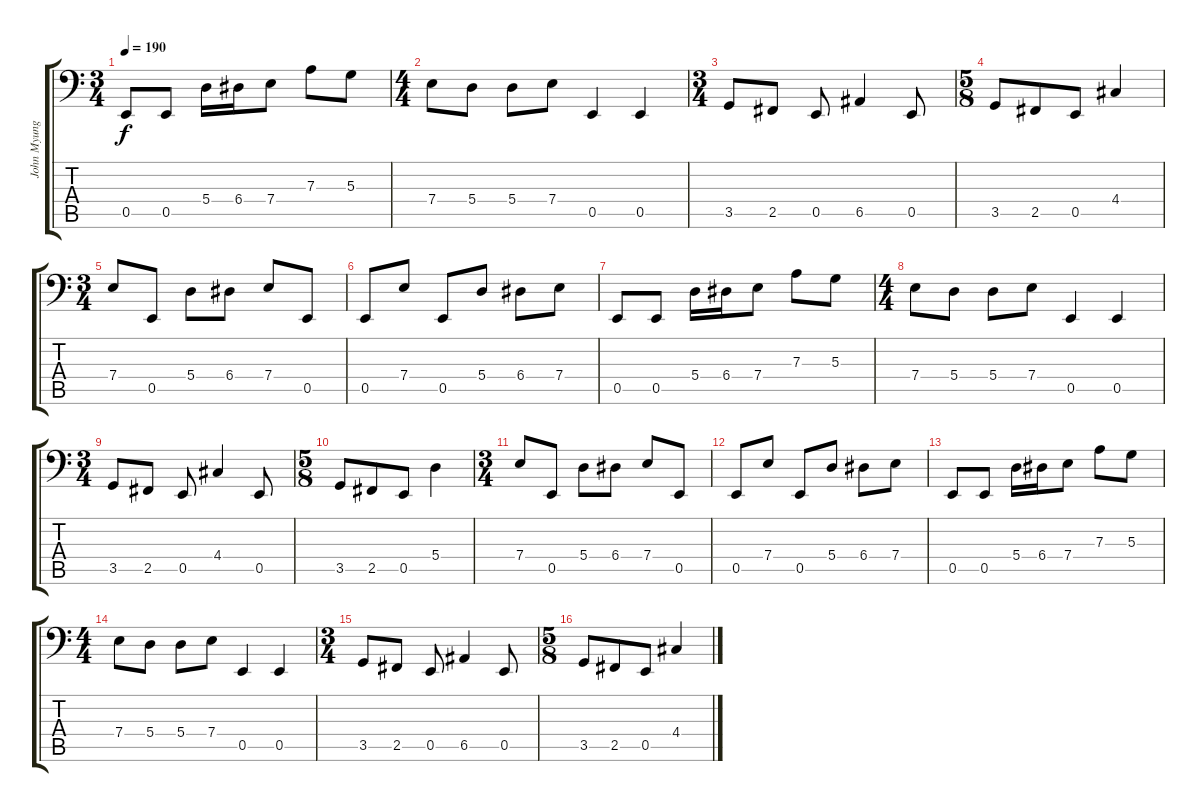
\track ("John Myung - Bass" "John Myung") {instrument electricbassfinger}
\staff {score tabs}
\tuning (C3 G2 D2 A1 E1 B0) {hide}
\ts (3 4)
\tempo 190
\clef f4
\ks c
0.5.8{dy f} 0.5.8 5.4.16 6.4.16 7.4.8 7.3.8 5.3.8 |
\ts (4 4)
7.4.8 5.4.8 5.4.8 7.4.8 0.5.4 0.5.4 |
\ts (3 4)
3.5.8 2.5.8 0.5.8 6.5.4 0.5.8 |
\ts (5 8)
3.5.8 2.5.8 0.5.8 4.4.4 |
\ts (3 4)
7.4.8 0.5.8 5.4.8 6.4.8 7.4.8 0.5.8 |
0.5.8 7.4.8 0.5.8 5.4.8 6.4.8 7.4.8 |
0.5.8 0.5.8 5.4.16 6.4.16 7.4.8 7.3.8 5.3.8 |
\ts (4 4)
7.4.8 5.4.8 5.4.8 7.4.8 0.5.4 0.5.4 |
\ts (3 4)
3.5.8 2.5.8 0.5.8 4.4.4 0.5.8 |
\ts (5 8)
3.5.8 2.5.8 0.5.8 5.4.4 |
\ts (3 4)
7.4.8 0.5.8 5.4.8 6.4.8 7.4.8 0.5.8 |
0.5.8 7.4.8 0.5.8 5.4.8 6.4.8 7.4.8 |
0.5.8 0.5.8 5.4.16 6.4.16 7.4.8 7.3.8 5.3.8 |
\ts (4 4)
7.4.8 5.4.8 5.4.8 7.4.8 0.5.4 0.5.4 |
\ts (3 4)
3.5.8 2.5.8 0.5.8 6.5.4 0.5.8 |
\ts (5 8)
3.5.8 2.5.8 0.5.8 4.4.4
